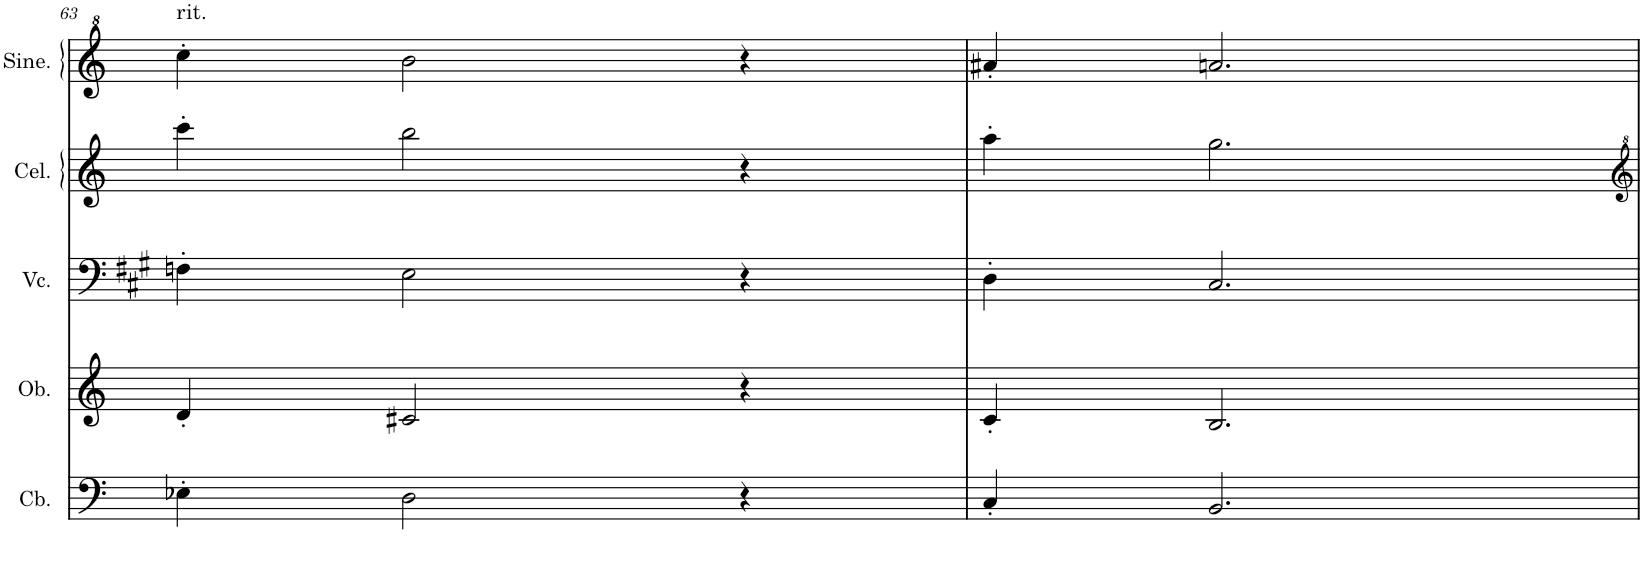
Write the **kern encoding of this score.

**kern	**kern	**kern	**kern	**kern
*part5	*part4	*part3	*part2	*part1
*staff5	*staff4	*staff3	*staff2	*staff1
*I"Contrabass	*I"Oboe	*I"Violoncello	*I"Celesta	*I"Sine Synthesiser
*I'Cb.	*I'Ob.	*I'Vc.	*I'Cel.	*I'Sine.
!!LO:PB:g=z
*clefF4	*clefG2	*clefF4	*clefG2	*clefG^2
*Trd7c12	*	*	*Trd-7c-12	*
*k[]	*k[]	*k[f#c#g#]	*k[]	*k[]
*M4/4	*M4/4	*M4/4	*M4/4	*M4/4
=63	=63	=63	=63	=63
!	!	!	!	!LO:TX:a:t=rit.
4E-X'\	4d'/	4Fn'\	4ccc'\	4ccc'\
2D\	2c#X/	2E\	2bb\	2bb\
4r	4r	4r	4r	4r
=64	=64	=64	=64	=64
4C'/	4c'/	4D'\	4aa'\	4aa#X'/
2.BB/	2.B/	2.C#/	2.gg\	2.aan/
=	=	=	=	=
*-	*-	*-	*-	*-
